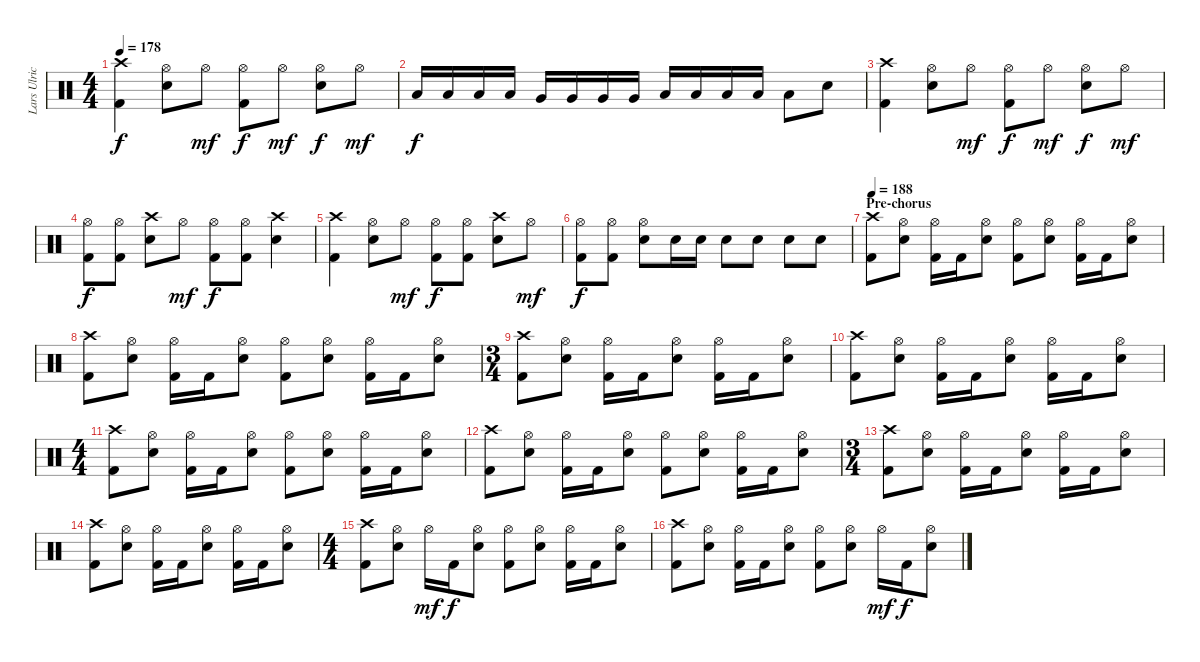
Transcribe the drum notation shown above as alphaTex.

\track ("Lars Ulrich (Drums)" "Lars Ulric") {instrument percussion}
\staff {score}
\articulation defaults
\ts (4 4)
\tempo 178
\clef neutral
\ks c
("Crash high (hit)" "Kick (hit) 2").4{dy f} ("Hi-Hat (open)" "Snare (hit) 2").8 "Hi-Hat (open)".8{dy mf} ("Hi-Hat (open)" "Kick (hit) 2").8{dy f} "Hi-Hat (open)".8{dy mf} ("Hi-Hat (open)" "Snare (hit) 2").8{dy f} "Hi-Hat (open)".8{dy mf} |
"Low Tom (hit)".16{dy f} "Low Tom (hit)".16 "Low Tom (hit)".16 "Low Tom (hit)".16 "Very Low Tom (hit)".16 "Very Low Tom (hit)".16 "Very Low Tom (hit)".16 "Very Low Tom (hit)".16 "Low Floor Tom (hit)".16 "Low Floor Tom (hit)".16 "Low Floor Tom (hit)".16 "Low Floor Tom (hit)".16 "Low Floor Tom (hit)".8 "Snare (hit) 2".8 |
("Crash high (hit)" "Kick (hit) 2").4 ("Hi-Hat (open)" "Snare (hit) 2").8 "Hi-Hat (open)".8{dy mf} ("Hi-Hat (open)" "Kick (hit) 2").8{dy f} "Hi-Hat (open)".8{dy mf} ("Hi-Hat (open)" "Snare (hit) 2").8{dy f} "Hi-Hat (open)".8{dy mf} |
("Hi-Hat (open)" "Kick (hit) 2").8{dy f} ("Hi-Hat (open)" "Kick (hit) 2").8 ("Crash high (hit)" "Snare (hit) 2").8 "Hi-Hat (open)".8{dy mf} ("Hi-Hat (open)" "Kick (hit) 2").8{dy f} ("Hi-Hat (open)" "Kick (hit) 2").8 ("Crash high (hit)" "Snare (hit) 2").4 |
("Crash high (hit)" "Kick (hit) 2").4 ("Hi-Hat (open)" "Snare (hit) 2").8 "Hi-Hat (open)".8{dy mf} ("Hi-Hat (open)" "Kick (hit) 2").8{dy f} ("Hi-Hat (open)" "Kick (hit) 2").8 ("Crash high (hit)" "Snare (hit) 2").8 "Hi-Hat (open)".8{dy mf} |
("Hi-Hat (open)" "Kick (hit) 2").8{dy f} ("Hi-Hat (open)" "Kick (hit) 2").8 ("Hi-Hat (open)" "Snare (hit) 2").8 "Snare (hit) 2".16 "Snare (hit) 2".16 "Snare (hit) 2".8 "Snare (hit) 2".8 "Snare (hit) 2".8 "Snare (hit) 2".8 |
\section ("" "Pre-chorus")
\tempo 188
("Crash high (hit)" "Kick (hit) 2").8 ("Hi-Hat (open)" "Snare (hit) 2").8 ("Hi-Hat (open)" "Kick (hit) 2").16 "Kick (hit) 2".16 ("Hi-Hat (open)" "Snare (hit) 2").8 ("Hi-Hat (open)" "Kick (hit) 2").8 ("Hi-Hat (open)" "Snare (hit) 2").8 ("Hi-Hat (open)" "Kick (hit) 2").16 "Kick (hit) 2".16 ("Hi-Hat (open)" "Snare (hit) 2").8 |
("Crash high (hit)" "Kick (hit) 2").8 ("Hi-Hat (open)" "Snare (hit) 2").8 ("Hi-Hat (open)" "Kick (hit) 2").16 "Kick (hit) 2".16 ("Hi-Hat (open)" "Snare (hit) 2").8 ("Hi-Hat (open)" "Kick (hit) 2").8 ("Hi-Hat (open)" "Snare (hit) 2").8 ("Hi-Hat (open)" "Kick (hit) 2").16 "Kick (hit) 2".16 ("Hi-Hat (open)" "Snare (hit) 2").8 |
\ts (3 4)
("Crash high (hit)" "Kick (hit) 2").8 ("Hi-Hat (open)" "Snare (hit) 2").8 ("Hi-Hat (open)" "Kick (hit) 2").16 "Kick (hit) 2".16 ("Hi-Hat (open)" "Snare (hit) 2").8 ("Hi-Hat (open)" "Kick (hit) 2").16 "Kick (hit) 2".16 ("Hi-Hat (open)" "Snare (hit) 2").8 |
("Crash high (hit)" "Kick (hit) 2").8 ("Hi-Hat (open)" "Snare (hit) 2").8 ("Hi-Hat (open)" "Kick (hit) 2").16 "Kick (hit) 2".16 ("Hi-Hat (open)" "Snare (hit) 2").8 ("Hi-Hat (open)" "Kick (hit) 2").16 "Kick (hit) 2".16 ("Hi-Hat (open)" "Snare (hit) 2").8 |
\ts (4 4)
("Crash high (hit)" "Kick (hit) 2").8 ("Hi-Hat (open)" "Snare (hit) 2").8 ("Hi-Hat (open)" "Kick (hit) 2").16 "Kick (hit) 2".16 ("Hi-Hat (open)" "Snare (hit) 2").8 ("Hi-Hat (open)" "Kick (hit) 2").8 ("Hi-Hat (open)" "Snare (hit) 2").8 ("Hi-Hat (open)" "Kick (hit) 2").16 "Kick (hit) 2".16 ("Hi-Hat (open)" "Snare (hit) 2").8 |
("Crash high (hit)" "Kick (hit) 2").8 ("Hi-Hat (open)" "Snare (hit) 2").8 ("Hi-Hat (open)" "Kick (hit) 2").16 "Kick (hit) 2".16 ("Hi-Hat (open)" "Snare (hit) 2").8 ("Hi-Hat (open)" "Kick (hit) 2").8 ("Hi-Hat (open)" "Snare (hit) 2").8 ("Hi-Hat (open)" "Kick (hit) 2").16 "Kick (hit) 2".16 ("Hi-Hat (open)" "Snare (hit) 2").8 |
\ts (3 4)
("Crash high (hit)" "Kick (hit) 2").8 ("Hi-Hat (open)" "Snare (hit) 2").8 ("Hi-Hat (open)" "Kick (hit) 2").16 "Kick (hit) 2".16 ("Hi-Hat (open)" "Snare (hit) 2").8 ("Hi-Hat (open)" "Kick (hit) 2").16 "Kick (hit) 2".16 ("Hi-Hat (open)" "Snare (hit) 2").8 |
("Crash high (hit)" "Kick (hit) 2").8 ("Hi-Hat (open)" "Snare (hit) 2").8 ("Hi-Hat (open)" "Kick (hit) 2").16 "Kick (hit) 2".16 ("Hi-Hat (open)" "Snare (hit) 2").8 ("Hi-Hat (open)" "Kick (hit) 2").16 "Kick (hit) 2".16 ("Hi-Hat (open)" "Snare (hit) 2").8 |
\ts (4 4)
("Crash high (hit)" "Kick (hit) 2").8 ("Hi-Hat (open)" "Snare (hit) 2").8 "Hi-Hat (open)".16{dy mf} "Kick (hit) 2".16{dy f} ("Hi-Hat (open)" "Snare (hit) 2").8 ("Hi-Hat (open)" "Kick (hit) 2").8 ("Hi-Hat (open)" "Snare (hit) 2").8 ("Hi-Hat (open)" "Kick (hit) 2").16 "Kick (hit) 2".16 ("Hi-Hat (open)" "Snare (hit) 2").8 |
("Crash high (hit)" "Kick (hit) 2").8 ("Hi-Hat (open)" "Snare (hit) 2").8 ("Hi-Hat (open)" "Kick (hit) 2").16 "Kick (hit) 2".16 ("Hi-Hat (open)" "Snare (hit) 2").8 ("Hi-Hat (open)" "Kick (hit) 2").8 ("Hi-Hat (open)" "Snare (hit) 2").8 "Hi-Hat (open)".16{dy mf} "Kick (hit) 2".16{dy f} ("Hi-Hat (open)" "Snare (hit) 2").8
